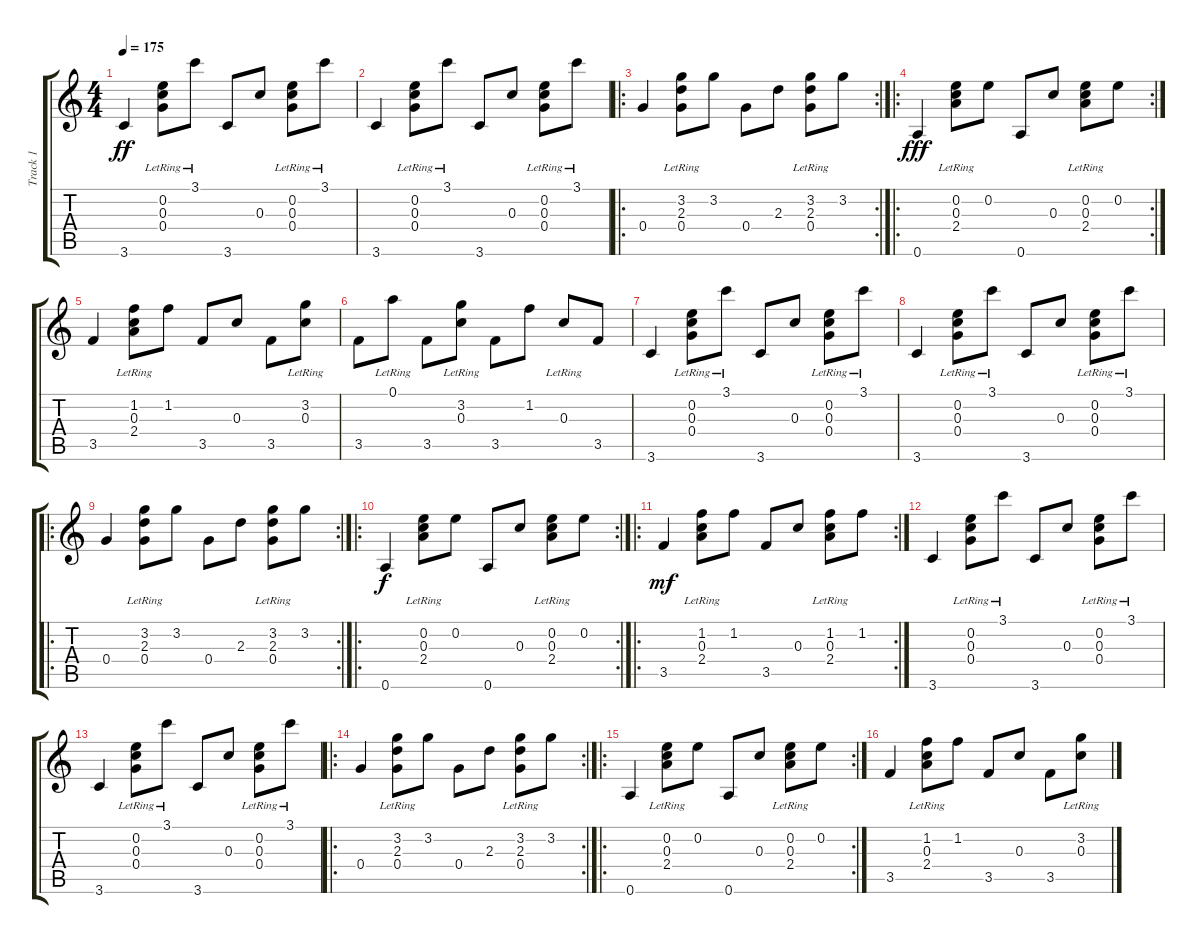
\track ("Track 1" "Track 1") {instrument acousticguitarsteel}
\staff {score tabs}
\tuning (A4 E4 C4 G3 D3 A2) {hide}
\ts (4 4)
\tempo 175
\clef g2
\ks c
3.6.4{dy ff} (0.2{lr} 0.3{lr} 0.4{lr}).8 3.1{lr}.8 3.6.8 0.3.8 (0.2{lr} 0.3{lr} 0.4{lr}).8 3.1{lr}.8 |
3.6.4 (0.2{lr} 0.3{lr} 0.4{lr}).8 3.1{lr}.8 3.6.8 0.3.8 (0.2{lr} 0.3{lr} 0.4{lr}).8 3.1{lr}.8 |
\ro
\rc 2
0.4.4 (3.2{lr} 2.3{lr} 0.4{lr}).8 3.2.8 0.4.8 2.3.8 (3.2{lr} 2.3{lr} 0.4{lr}).8 3.2.8 |
\ro
\rc 2
0.6.4{dy fff} (0.2{lr} 0.3{lr} 2.4{lr}).8 0.2.8 0.6.8 0.3.8 (0.2{lr} 0.3{lr} 2.4{lr}).8 0.2.8 |
3.5.4 (1.2{lr} 0.3{lr} 2.4{lr}).8 1.2.8 3.5.8 0.3.8 3.5.8 (3.2{lr} 0.3{lr}).8 |
3.5.8 0.1{lr}.8 3.5.8 (3.2{lr} 0.3{lr}).8 3.5.8 1.2.8 0.3{lr}.8 3.5.8 |
3.6.4 (0.2{lr} 0.3{lr} 0.4{lr}).8 3.1{lr}.8 3.6.8 0.3.8 (0.2{lr} 0.3{lr} 0.4{lr}).8 3.1{lr}.8 |
3.6.4 (0.2{lr} 0.3{lr} 0.4{lr}).8 3.1{lr}.8 3.6.8 0.3.8 (0.2{lr} 0.3{lr} 0.4{lr}).8 3.1{lr}.8 |
\ro
\rc 2
0.4.4 (3.2{lr} 2.3{lr} 0.4{lr}).8 3.2.8 0.4.8 2.3.8 (3.2{lr} 2.3{lr} 0.4{lr}).8 3.2.8 |
\ro
\rc 2
0.6.4{dy f} (0.2{lr} 0.3{lr} 2.4{lr}).8 0.2.8 0.6.8 0.3.8 (0.2{lr} 0.3{lr} 2.4{lr}).8 0.2.8 |
\ro
\rc 2
3.5.4{dy mf} (1.2{lr} 0.3{lr} 2.4{lr}).8 1.2.8 3.5.8 0.3.8 (1.2{lr} 0.3{lr} 2.4{lr}).8 1.2.8 |
3.6.4 (0.2{lr} 0.3{lr} 0.4{lr}).8 3.1{lr}.8 3.6.8 0.3.8 (0.2{lr} 0.3{lr} 0.4{lr}).8 3.1{lr}.8 |
3.6.4 (0.2{lr} 0.3{lr} 0.4{lr}).8 3.1{lr}.8 3.6.8 0.3.8 (0.2{lr} 0.3{lr} 0.4{lr}).8 3.1{lr}.8 |
\ro
\rc 2
0.4.4 (3.2{lr} 2.3{lr} 0.4{lr}).8 3.2.8 0.4.8 2.3.8 (3.2{lr} 2.3{lr} 0.4{lr}).8 3.2.8 |
\ro
\rc 2
0.6.4 (0.2{lr} 0.3{lr} 2.4{lr}).8 0.2.8 0.6.8 0.3.8 (0.2{lr} 0.3{lr} 2.4{lr}).8 0.2.8 |
3.5.4 (1.2{lr} 0.3{lr} 2.4{lr}).8 1.2.8 3.5.8 0.3.8 3.5.8 (3.2{lr} 0.3{lr}).8
